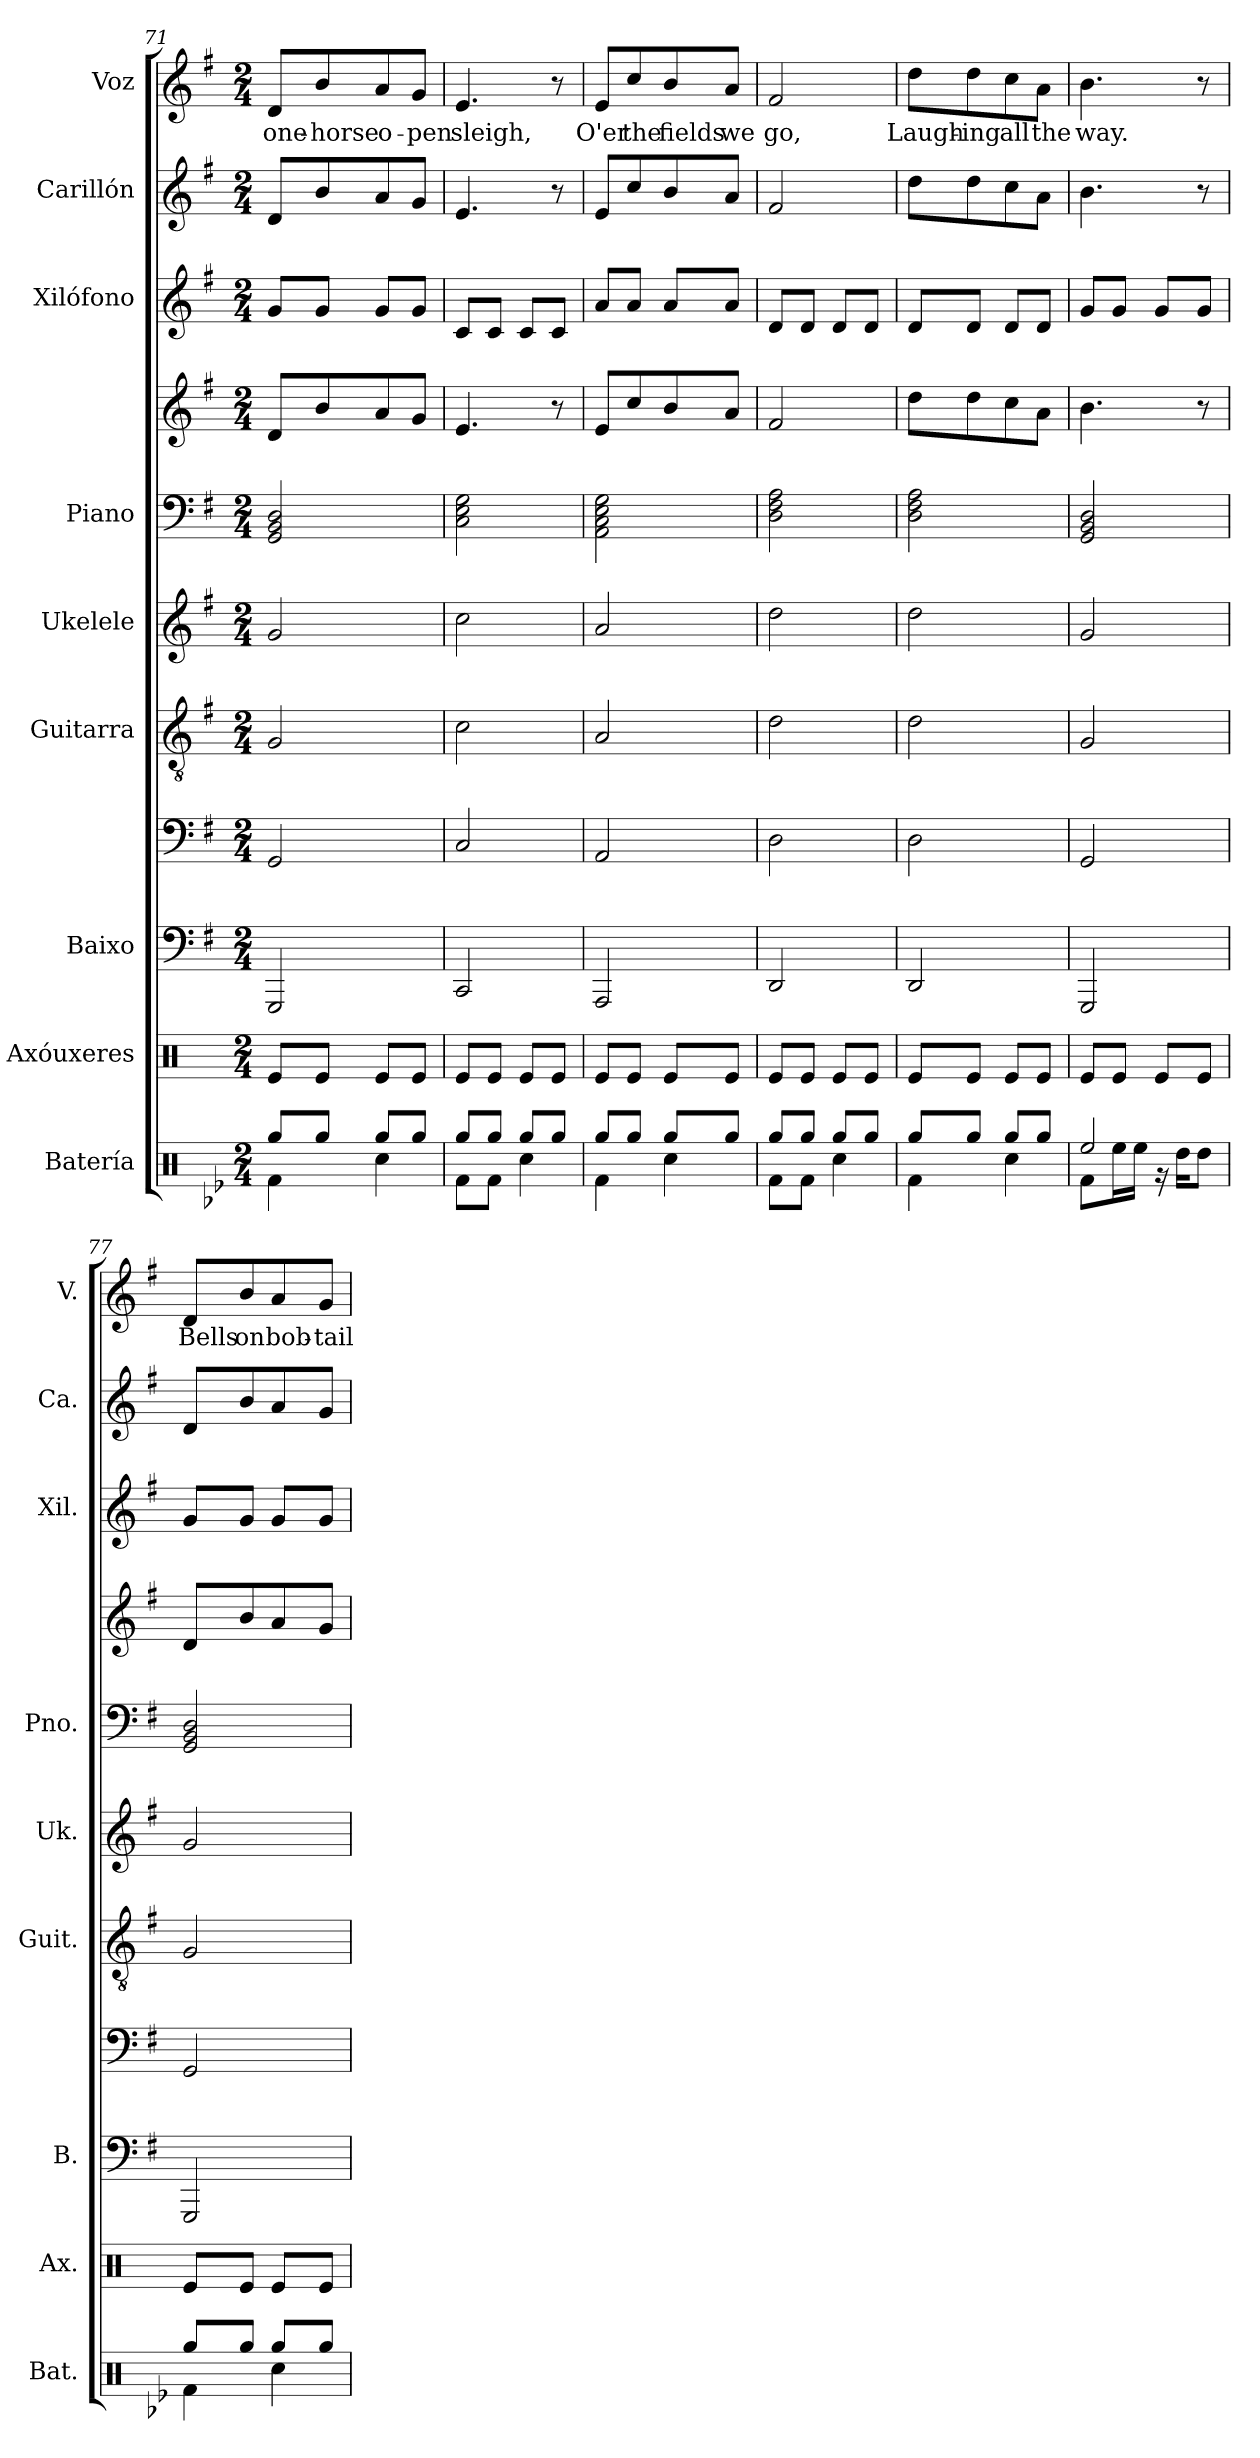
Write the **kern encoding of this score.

**kern	**kern	**kern	**kern	**kern	**kern	**kern	**kern	**kern	**kern	**kern	**text
*part9	*part8	*part7	*part7	*part6	*part5	*part4	*part4	*part3	*part2	*part1	*part1
*staff11	*staff10	*staff9	*staff8	*staff7	*staff6	*staff5	*staff4	*staff3	*staff2	*staff1	*staff1
*I"Batería	*I"Axóuxeres	*I"Baixo	*	*I"Guitarra	*I"Ukelele	*I"Piano	*	*I"Xilófono	*I"Carillón	*I"Voz	*
*I'Bat.	*I'Ax.	*I'B.	*	*I'Guit.	*I'Uk.	*I'Pno.	*	*I'Xil.	*I'Ca.	*I'V.	*
*clefX	*clefX	*	*clefF4	*clefGv2	*clefG2	*clefF4	*clefG2	*clefG2	*clefG2	*clefG2	*
*	*	*ITrd7c12	*ITrd7c12	*	*	*	*	*ITrd-7c-12	*ITrd-14c-24	*	*
*k[b-e-]	*k[]	*k[f#]	*k[f#]	*k[f#]	*k[f#]	*k[f#]	*k[f#]	*k[f#]	*k[f#]	*k[f#]	*
*M2/4	*M2/4	*M2/4	*M2/4	*M2/4	*M2/4	*M2/4	*M2/4	*M2/4	*M2/4	*M2/4	*
=71	=71	=71	=71	=71	=71	=71	=71	=71	=71	=71	=71
*^	*	*	*	*	*	*	*	*	*	*	*
!	!	!	!	!	!	!	!	!	!	!	!	!LO:LY:b
8Rgg/L	4Rf\	8Re/L	2GGGG	2GGG/	2G/	2g/	2GG/ 2BB/ 2D/	8d/L	8gg/L	8ddd/L	8d/L	one-
!	!	!	!	!	!	!	!	!	!	!	!	!LO:LY:b
8Rgg/J	.	8Re/J	.	.	.	.	.	8b/	8gg/J	8bbb/	8b/	-horse
!	!	!	!	!	!	!	!	!	!	!	!	!LO:LY:b
8Rgg/L	4Rcc\	8Re/L	.	.	.	.	.	8a/	8gg/L	8aaa/	8a/	o-
!	!	!	!	!	!	!	!	!	!	!	!	!LO:LY:b
8Rgg/J	.	8Re/J	.	.	.	.	.	8g/J	8gg/J	8ggg/J	8g/J	-pen
=72	=72	=72	=72	=72	=72	=72	=72	=72	=72	=72	=72	=72
!	!	!	!	!	!	!	!	!	!	!	!	!LO:LY:b
8Rgg/L	8Rf\L	8Re/L	2CCC	2CC/	2c\	2cc\	2C\ 2E\ 2G\	4.e/	8cc/L	4.eee/	4.e/	sleigh,
8Rgg/J	8Rf\J	8Re/J	.	.	.	.	.	.	8cc/J	.	.	.
8Rgg/L	4Rcc\	8Re/L	.	.	.	.	.	.	8cc/L	.	.	.
8Rgg/J	.	8Re/J	.	.	.	.	.	8r	8cc/J	8r	8r	.
=73	=73	=73	=73	=73	=73	=73	=73	=73	=73	=73	=73	=73
!	!	!	!	!	!	!	!	!	!	!	!	!LO:LY:b
8Rgg/L	4Rf\	8Re/L	2AAAA	2AAA/	2A/	2a/	2AA\ 2C\ 2E\ 2G\	8e/L	8aa/L	8eee/L	8e/L	O'er
!	!	!	!	!	!	!	!	!	!	!	!	!LO:LY:b
8Rgg/J	.	8Re/J	.	.	.	.	.	8cc/	8aa/J	8cccc/	8cc/	the
!	!	!	!	!	!	!	!	!	!	!	!	!LO:LY:b
8Rgg/L	4Rcc\	8Re/L	.	.	.	.	.	8b/	8aa/L	8bbb/	8b/	fields
!	!	!	!	!	!	!	!	!	!	!	!	!LO:LY:b
8Rgg/J	.	8Re/J	.	.	.	.	.	8a/J	8aa/J	8aaa/J	8a/J	we
=74	=74	=74	=74	=74	=74	=74	=74	=74	=74	=74	=74	=74
!	!	!	!	!	!	!	!	!	!	!	!	!LO:LY:b
8Rgg/L	8Rf\L	8Re/L	2DDD	2DD\	2d\	2dd\	2D\ 2F#\ 2A\	2f#/	8dd/L	2fff#/	2f#/	go,
8Rgg/J	8Rf\J	8Re/J	.	.	.	.	.	.	8dd/J	.	.	.
8Rgg/L	4Rcc\	8Re/L	.	.	.	.	.	.	8dd/L	.	.	.
8Rgg/J	.	8Re/J	.	.	.	.	.	.	8dd/J	.	.	.
=75	=75	=75	=75	=75	=75	=75	=75	=75	=75	=75	=75	=75
!	!	!	!	!	!	!	!	!	!	!	!	!LO:LY:b
8Rgg/L	4Rf\	8Re/L	2DDD	2DD\	2d\	2dd\	2D\ 2F#\ 2A\	8dd\L	8dd/L	8dddd\L	8dd\L	Laugh-
!	!	!	!	!	!	!	!	!	!	!	!	!LO:LY:b
8Rgg/J	.	8Re/J	.	.	.	.	.	8dd\	8dd/J	8dddd\	8dd\	-ing
!	!	!	!	!	!	!	!	!	!	!	!	!LO:LY:b
8Rgg/L	4Rcc\	8Re/L	.	.	.	.	.	8cc\	8dd/L	8cccc\	8cc\	all
!	!	!	!	!	!	!	!	!	!	!	!	!LO:LY:b
8Rgg/J	.	8Re/J	.	.	.	.	.	8a\J	8dd/J	8aaa\J	8a\J	the
!!LO:PB:g=z
=76	=76	=76	=76	=76	=76	=76	=76	=76	=76	=76	=76	=76
!	!	!	!	!	!	!	!	!	!	!	!	!LO:LY:b
2Ree/	8Rf\L	8Re/L	2GGGG	2GGG/	2G/	2g/	2GG/ 2BB/ 2D/	4.b\	8gg/L	4.bbb\	4.b\	way.
.	16Ree\L	8Re/J	.	.	.	.	.	.	8gg/J	.	.	.
.	16Ree\JJ	.	.	.	.	.	.	.	.	.	.	.
.	16r	8Re/L	.	.	.	.	.	.	8gg/L	.	.	.
.	16Rdd\KL	.	.	.	.	.	.	.	.	.	.	.
.	8Rdd\J	8Re/J	.	.	.	.	.	8r	8gg/J	8r	8r	.
=77	=77	=77	=77	=77	=77	=77	=77	=77	=77	=77	=77	=77
!	!	!	!	!	!	!	!	!	!	!	!	!LO:LY:b
8Rgg/L	4Rf\	8Re/L	2GGGG	2GGG/	2G/	2g/	2GG/ 2BB/ 2D/	8d/L	8gg/L	8ddd/L	8d/L	Bells
!	!	!	!	!	!	!	!	!	!	!	!	!LO:LY:b
8Rgg/J	.	8Re/J	.	.	.	.	.	8b/	8gg/J	8bbb/	8b/	on
!	!	!	!	!	!	!	!	!	!	!	!	!LO:LY:b
8Rgg/L	4Rcc\	8Re/L	.	.	.	.	.	8a/	8gg/L	8aaa/	8a/	bob-
!	!	!	!	!	!	!	!	!	!	!	!	!LO:LY:b
8Rgg/J	.	8Re/J	.	.	.	.	.	8g/J	8gg/J	8ggg/J	8g/J	-tail
*v	*v	*	*	*	*	*	*	*	*	*	*	*
=	=	=	=	=	=	=	=	=	=	=	=
*-	*-	*-	*-	*-	*-	*-	*-	*-	*-	*-	*-
